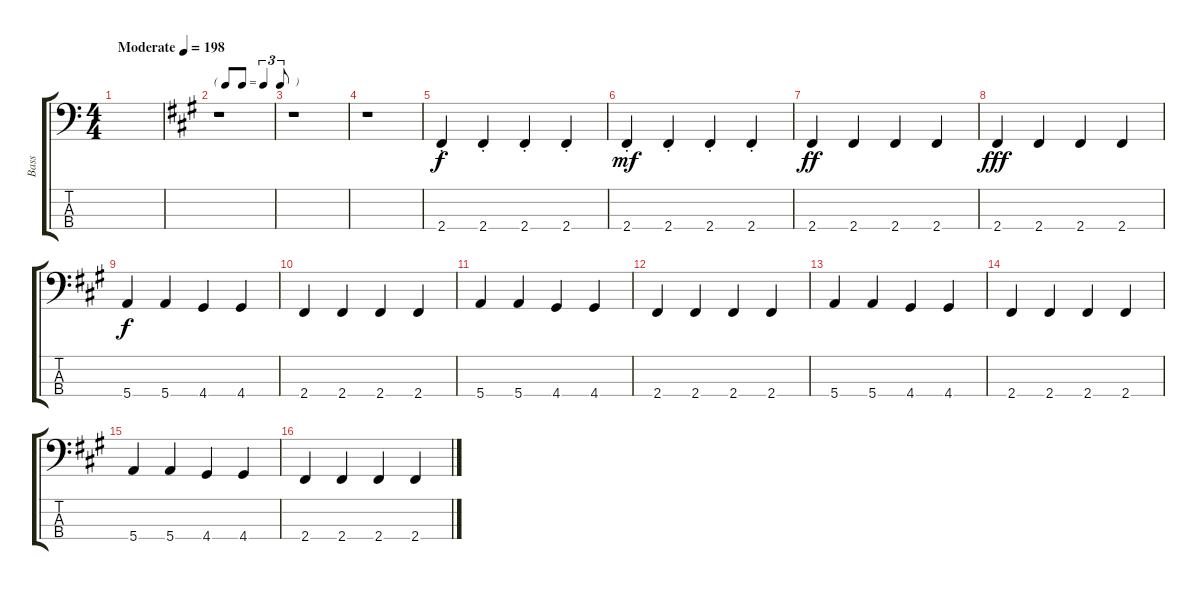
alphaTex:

\track ("Bass" "Bass") {instrument electricbassfinger}
\staff {score tabs}
\tuning (G2 D2 A1 E1) {hide}
\ts (4 4)
\tempo (198 "Moderate")
\clef f4
\ks c
|
\tf triplet8th
\ks a
r.1 |
r.1 |
r.1 |
2.4{st}.4 2.4{st}.4 2.4{st}.4 2.4{st}.4 |
2.4{st}.4{dy mf} 2.4{st}.4 2.4{st}.4 2.4{st}.4 |
2.4.4{dy ff} 2.4.4 2.4.4 2.4.4 |
2.4.4{dy fff} 2.4.4 2.4.4 2.4.4 |
5.4.4{dy f} 5.4.4 4.4.4 4.4.4 |
2.4.4 2.4.4 2.4.4 2.4.4 |
5.4.4 5.4.4 4.4.4 4.4.4 |
2.4.4 2.4.4 2.4.4 2.4.4 |
5.4.4 5.4.4 4.4.4 4.4.4 |
2.4.4 2.4.4 2.4.4 2.4.4 |
5.4.4 5.4.4 4.4.4 4.4.4 |
2.4.4 2.4.4 2.4.4 2.4.4
